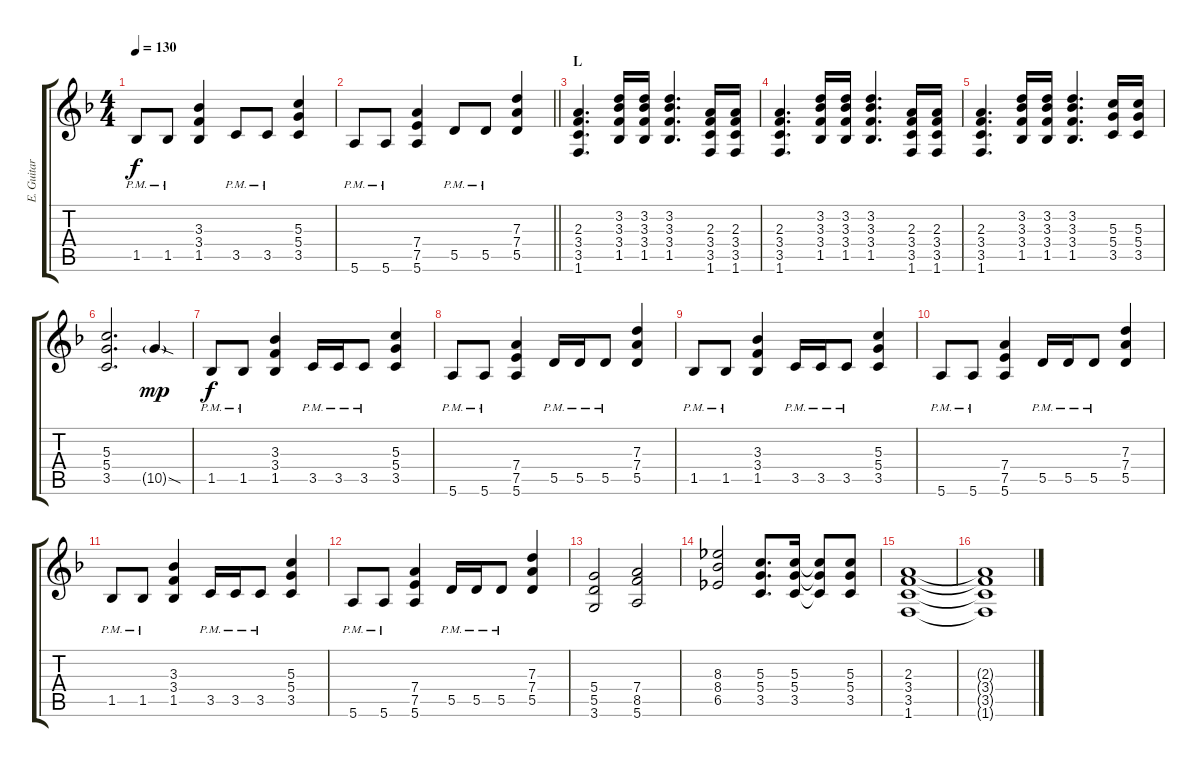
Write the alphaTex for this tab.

\track ("E. Guitar II" "E. Guitar ") {instrument overdrivenguitar}
\staff {score tabs}
\tuning (E4 B3 G3 D3 A2 E2) {hide}
\ts (4 4)
\tempo 130
\clef g2
\ks f
1.5{pm}.8{dy f} 1.5{pm}.8 (3.3 3.4 1.5).4 3.5{pm}.8 3.5{pm}.8 (5.3 5.4 3.5).4 |
\barLineRight lightlight
5.6{pm}.8 5.6{pm}.8 (7.4 7.5 5.6).4 5.5{pm}.8 5.5{pm}.8 (7.3 7.4 5.5).4 |
\section ("" "L")
(2.3 3.4 3.5 1.6).4{d} (3.2 3.3 3.4 1.5).16 (3.2 3.3 3.4 1.5).16 (3.2 3.3 3.4 1.5).4{d} (2.3 3.4 3.5 1.6).16 (2.3 3.4 3.5 1.6).16 |
(2.3 3.4 3.5 1.6).4{d} (3.2 3.3 3.4 1.5).16 (3.2 3.3 3.4 1.5).16 (3.2 3.3 3.4 1.5).4{d} (2.3 3.4 3.5 1.6).16 (2.3 3.4 3.5 1.6).16 |
(2.3 3.4 3.5 1.6).4{d} (3.2 3.3 3.4 1.5).16 (3.2 3.3 3.4 1.5).16 (3.2 3.3 3.4 1.5).4{d} (5.3 5.4 3.5).16 (5.3 5.4 3.5).16 |
(5.3 5.4 3.5).2{d} 10.5{sod g}.4{dy mp} |
1.5{pm}.8{dy f} 1.5{pm}.8 (3.3 3.4 1.5).4 3.5{pm}.16 3.5{pm}.16 3.5{pm}.8 (5.3 5.4 3.5).4 |
5.6{pm}.8 5.6{pm}.8 (7.4 7.5 5.6).4 5.5{pm}.16 5.5{pm}.16 5.5{pm}.8 (7.3 7.4 5.5).4 |
1.5{pm}.8 1.5{pm}.8 (3.3 3.4 1.5).4 3.5{pm}.16 3.5{pm}.16 3.5{pm}.8 (5.3 5.4 3.5).4 |
5.6{pm}.8 5.6{pm}.8 (7.4 7.5 5.6).4 5.5{pm}.16 5.5{pm}.16 5.5{pm}.8 (7.3 7.4 5.5).4 |
1.5{pm}.8 1.5{pm}.8 (3.3 3.4 1.5).4 3.5{pm}.16 3.5{pm}.16 3.5{pm}.8 (5.3 5.4 3.5).4 |
5.6{pm}.8 5.6{pm}.8 (7.4 7.5 5.6).4 5.5{pm}.16 5.5{pm}.16 5.5{pm}.8 (7.3 7.4 5.5).4 |
(5.4 5.5 3.6).2 (7.4 8.5 5.6).2 |
(8.3 8.4 6.5).2 (5.3 5.4 3.5).8{d} (5.3 5.4 3.5).16 (5.3{t} 5.4{t} 3.5{t}).8 (5.3 5.4 3.5).8 |
(2.3 3.4 3.5 1.6).1 |
(2.3{t} 3.4{t} 3.5{t} 1.6{t}).1
